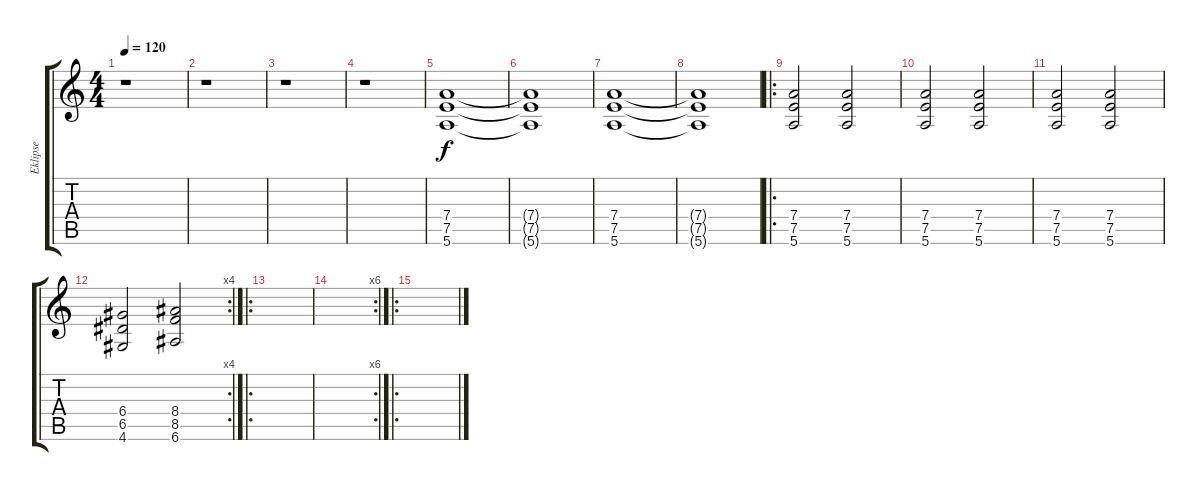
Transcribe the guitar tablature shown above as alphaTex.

\track ("Eklipse" "Eklipse") {instrument distortionguitar}
\staff {score tabs}
\tuning (E4 B3 G3 D3 A2 E2) {hide}
\ts (4 4)
\tempo 120
\clef g2
\ks c
r.1{dy f instrument distortionguitar} |
r.1 |
r.1 |
r.1 |
(7.4 7.5 5.6).1 |
(7.4{t} 7.5{t} 5.6{t}).1 |
(7.4 7.5 5.6).1 |
(7.4{t} 7.5{t} 5.6{t}).1 |
\ro
(7.4 7.5 5.6).2 (7.4 7.5 5.6).2 |
(7.4 7.5 5.6).2 (7.4 7.5 5.6).2 |
(7.4 7.5 5.6).2 (7.4 7.5 5.6).2 |
\rc 4
(6.4 6.5 4.6).2 (8.4 8.5 6.6).2 |
\ro
|
\rc 6
|
\ro
